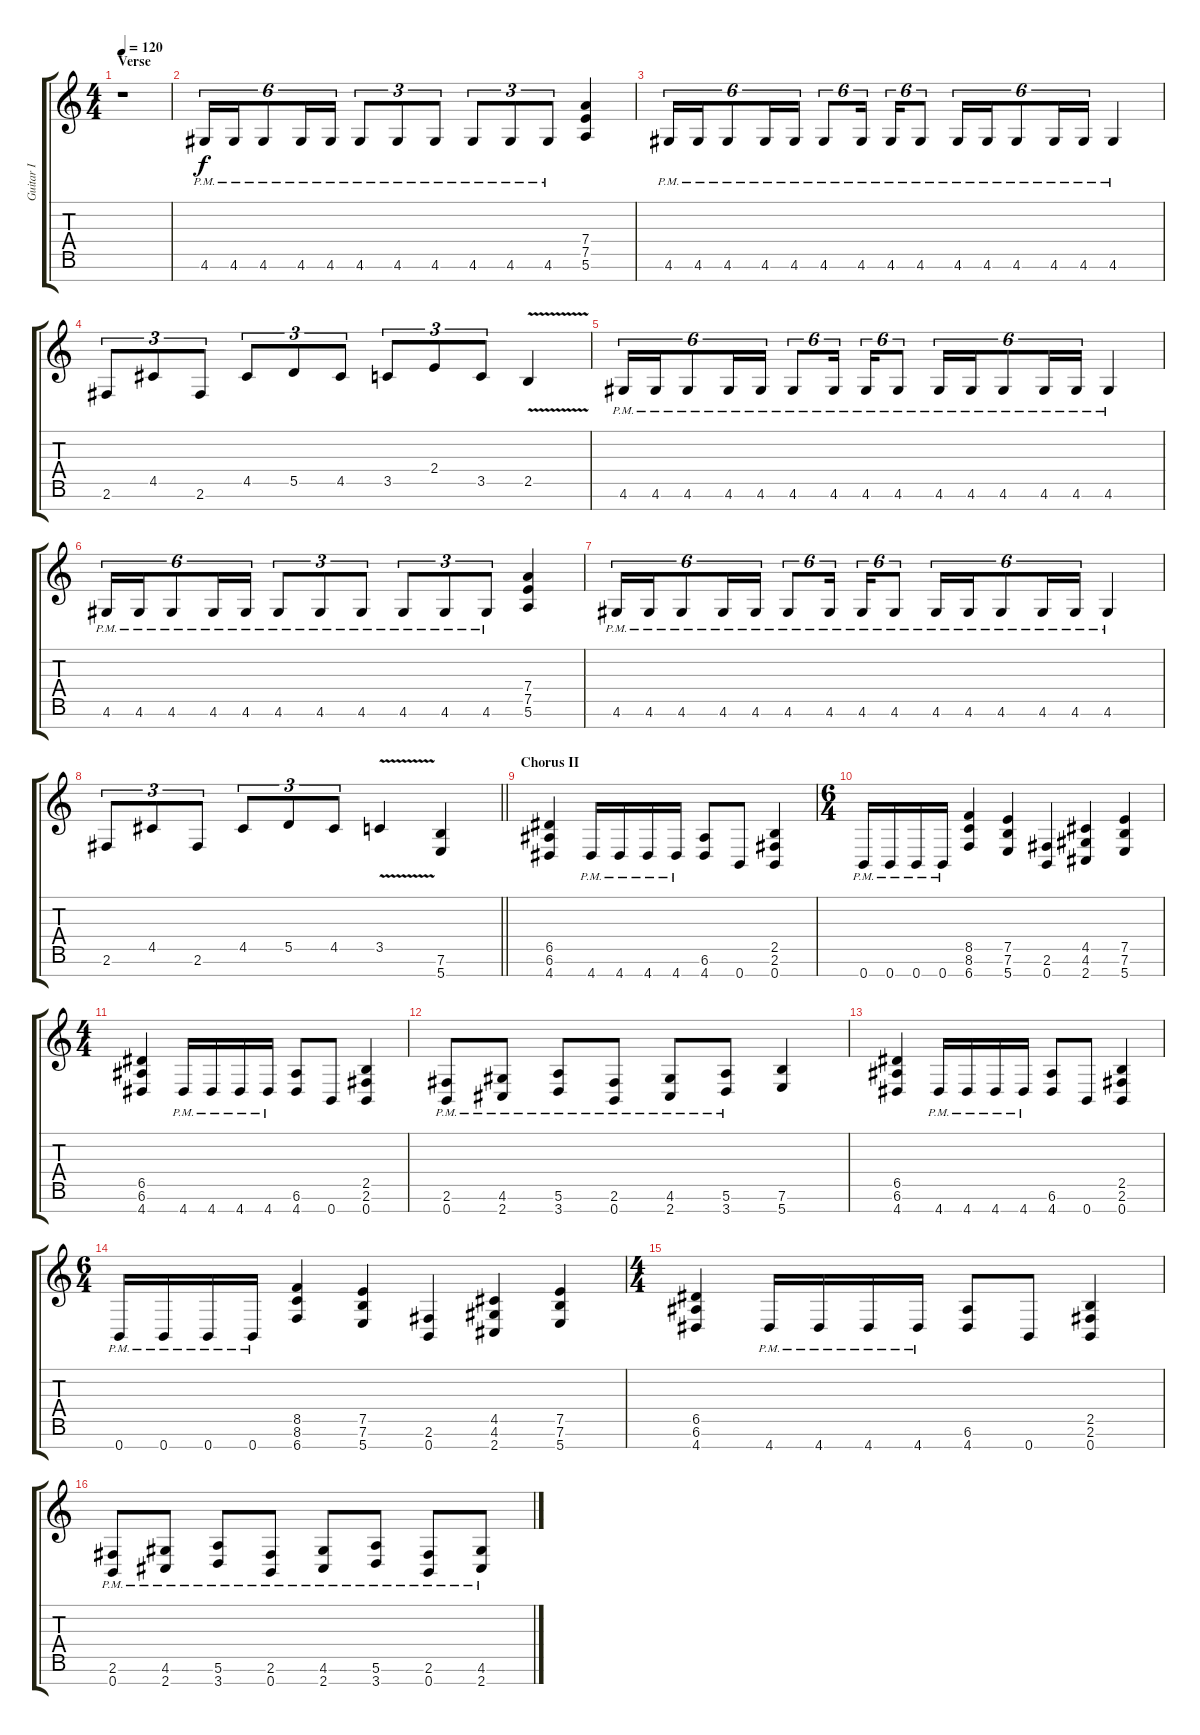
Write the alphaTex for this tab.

\track ("Guitar I" "Guitar I") {instrument distortionguitar}
\staff {score tabs}
\tuning (E4 B3 G3 D3 A2 E2 B1) {hide}
\ts (4 4)
\section ("" "Verse")
\tempo 120
\clef g2
\ks c
r.1{dy f} |
4.6{pm}.16{tu (6 4)} 4.6{pm}.16{tu (6 4)} 4.6{pm}.8{tu (6 4)} 4.6{pm}.16{tu (6 4)} 4.6{pm}.16{tu (6 4)} 4.6{pm}.8{tu (3 2)} 4.6{pm}.8{tu (3 2)} 4.6{pm}.8{tu (3 2)} 4.6{pm}.8{tu (3 2)} 4.6{pm}.8{tu (3 2)} 4.6{pm}.8{tu (3 2)} (7.4 7.5 5.6).4 |
4.6{pm}.16{tu (6 4)} 4.6{pm}.16{tu (6 4)} 4.6{pm}.8{tu (6 4)} 4.6{pm}.16{tu (6 4)} 4.6{pm}.16{tu (6 4)} 4.6{pm}.8{tu (6 4)} 4.6{pm}.16{tu (6 4) beam splitsecondary} 4.6{pm}.16{tu (6 4)} 4.6{pm}.8{tu (6 4)} 4.6{pm}.16{tu (6 4)} 4.6{pm}.16{tu (6 4)} 4.6{pm}.8{tu (6 4)} 4.6{pm}.16{tu (6 4)} 4.6{pm}.16{tu (6 4)} 4.6{pm}.4 |
2.6.8{tu (3 2)} 4.5.8{tu (3 2)} 2.6.8{tu (3 2)} 4.5.8{tu (3 2)} 5.5.8{tu (3 2)} 4.5.8{tu (3 2)} 3.5.8{tu (3 2)} 2.4.8{tu (3 2)} 3.5.8{tu (3 2)} 2.5{v}.4 |
4.6{pm}.16{tu (6 4)} 4.6{pm}.16{tu (6 4)} 4.6{pm}.8{tu (6 4)} 4.6{pm}.16{tu (6 4)} 4.6{pm}.16{tu (6 4)} 4.6{pm}.8{tu (6 4)} 4.6{pm}.16{tu (6 4) beam splitsecondary} 4.6{pm}.16{tu (6 4)} 4.6{pm}.8{tu (6 4)} 4.6{pm}.16{tu (6 4)} 4.6{pm}.16{tu (6 4)} 4.6{pm}.8{tu (6 4)} 4.6{pm}.16{tu (6 4)} 4.6{pm}.16{tu (6 4)} 4.6{pm}.4 |
4.6{pm}.16{tu (6 4)} 4.6{pm}.16{tu (6 4)} 4.6{pm}.8{tu (6 4)} 4.6{pm}.16{tu (6 4)} 4.6{pm}.16{tu (6 4)} 4.6{pm}.8{tu (3 2)} 4.6{pm}.8{tu (3 2)} 4.6{pm}.8{tu (3 2)} 4.6{pm}.8{tu (3 2)} 4.6{pm}.8{tu (3 2)} 4.6{pm}.8{tu (3 2)} (7.4 7.5 5.6).4 |
4.6{pm}.16{tu (6 4)} 4.6{pm}.16{tu (6 4)} 4.6{pm}.8{tu (6 4)} 4.6{pm}.16{tu (6 4)} 4.6{pm}.16{tu (6 4)} 4.6{pm}.8{tu (6 4)} 4.6{pm}.16{tu (6 4) beam splitsecondary} 4.6{pm}.16{tu (6 4)} 4.6{pm}.8{tu (6 4)} 4.6{pm}.16{tu (6 4)} 4.6{pm}.16{tu (6 4)} 4.6{pm}.8{tu (6 4)} 4.6{pm}.16{tu (6 4)} 4.6{pm}.16{tu (6 4)} 4.6{pm}.4 |
\barLineRight lightlight
2.6.8{tu (3 2)} 4.5.8{tu (3 2)} 2.6.8{tu (3 2)} 4.5.8{tu (3 2)} 5.5.8{tu (3 2)} 4.5.8{tu (3 2)} 3.5{v}.4 (7.6 5.7).4 |
\section ("" "Chorus II")
(6.5 6.6 4.7).4 4.7{pm}.16 4.7{pm}.16 4.7{pm}.16 4.7{pm}.16 (6.6 4.7).8 0.7.8 (2.5 2.6 0.7).4 |
\ts (6 4)
0.7{pm}.16 0.7{pm}.16 0.7{pm}.16 0.7{pm}.16 (8.5 8.6 6.7).4 (7.5 7.6 5.7).4 (2.6 0.7).4 (4.5 4.6 2.7).4 (7.5 7.6 5.7).4 |
\ts (4 4)
(6.5 6.6 4.7).4 4.7{pm}.16 4.7{pm}.16 4.7{pm}.16 4.7{pm}.16 (6.6 4.7).8 0.7.8 (2.5 2.6 0.7).4 |
(2.6{pm} 0.7{pm}).8 (4.6{pm} 2.7{pm}).8 (5.6{pm} 3.7{pm}).8 (2.6{pm} 0.7{pm}).8 (4.6{pm} 2.7{pm}).8 (5.6{pm} 3.7{pm}).8 (7.6 5.7).4 |
(6.5 6.6 4.7).4 4.7{pm}.16 4.7{pm}.16 4.7{pm}.16 4.7{pm}.16 (6.6 4.7).8 0.7.8 (2.5 2.6 0.7).4 |
\ts (6 4)
0.7{pm}.16 0.7{pm}.16 0.7{pm}.16 0.7{pm}.16 (8.5 8.6 6.7).4 (7.5 7.6 5.7).4 (2.6 0.7).4 (4.5 4.6 2.7).4 (7.5 7.6 5.7).4 |
\ts (4 4)
(6.5 6.6 4.7).4 4.7{pm}.16 4.7{pm}.16 4.7{pm}.16 4.7{pm}.16 (6.6 4.7).8 0.7.8 (2.5 2.6 0.7).4 |
(2.6{pm} 0.7{pm}).8 (4.6{pm} 2.7{pm}).8 (5.6{pm} 3.7{pm}).8 (2.6{pm} 0.7{pm}).8 (4.6{pm} 2.7{pm}).8 (5.6{pm} 3.7{pm}).8 (2.6{pm} 0.7{pm}).8 (4.6{pm} 2.7{pm}).8
